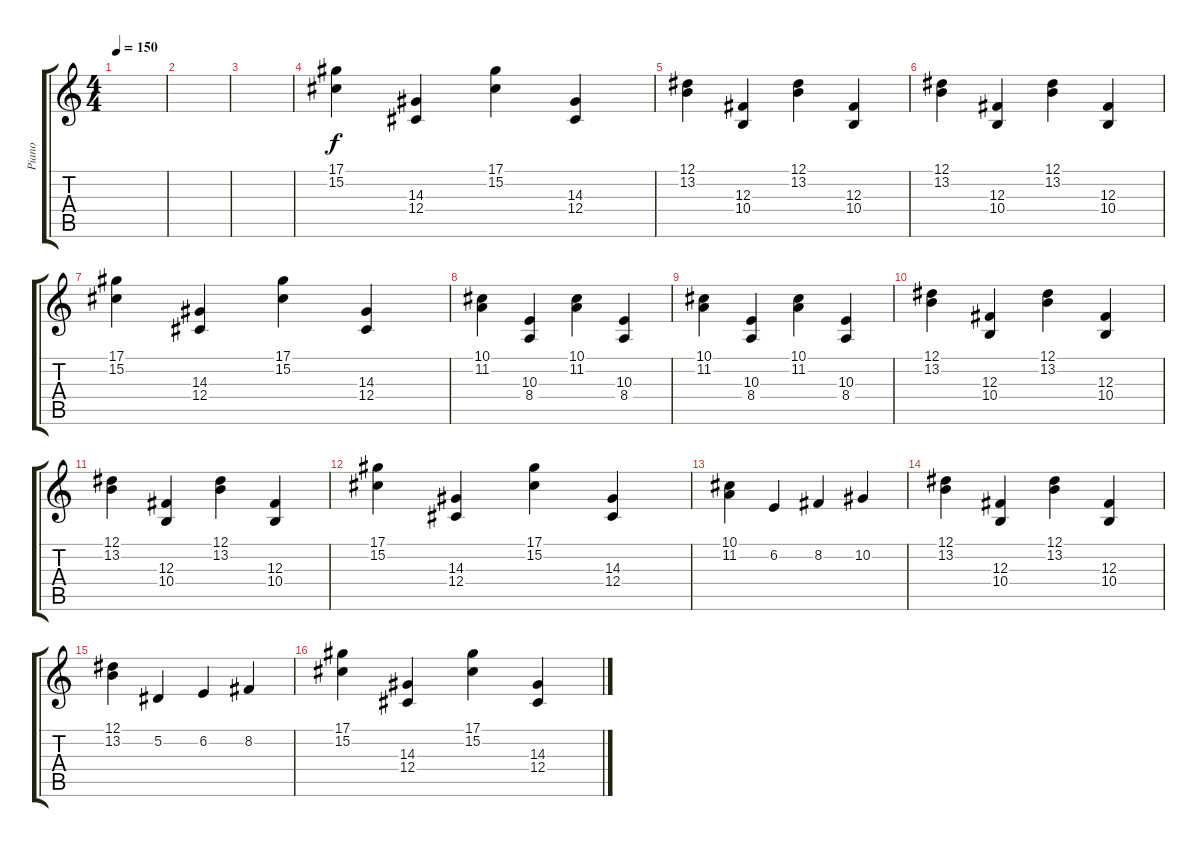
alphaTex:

\track ("Piano" "Piano") {instrument acousticgrandpiano}
\staff {score tabs}
\tuning (Eb4 Bb3 Gb3 Db3 Ab2 Eb2) {hide}
\ts (4 4)
\tempo 150
\clef g2
\ks c
|
|
|
(17.1 15.2).4 (14.3 12.4).4 (17.1 15.2).4 (14.3 12.4).4 |
(12.1 13.2).4 (12.3 10.4).4 (12.1 13.2).4 (12.3 10.4).4 |
(12.1 13.2).4 (12.3 10.4).4 (12.1 13.2).4 (12.3 10.4).4 |
(17.1 15.2).4 (14.3 12.4).4 (17.1 15.2).4 (14.3 12.4).4 |
(10.1 11.2).4 (10.3 8.4).4 (10.1 11.2).4 (10.3 8.4).4 |
(10.1 11.2).4 (10.3 8.4).4 (10.1 11.2).4 (10.3 8.4).4 |
(12.1 13.2).4 (12.3 10.4).4 (12.1 13.2).4 (12.3 10.4).4 |
(12.1 13.2).4 (12.3 10.4).4 (12.1 13.2).4 (12.3 10.4).4 |
(17.1 15.2).4 (14.3 12.4).4 (17.1 15.2).4 (14.3 12.4).4 |
(10.1 11.2).4 6.2.4 8.2.4 10.2.4 |
(12.1 13.2).4 (12.3 10.4).4 (12.1 13.2).4 (12.3 10.4).4 |
(12.1 13.2).4 5.2.4 6.2.4 8.2.4 |
(17.1 15.2).4 (14.3 12.4).4 (17.1 15.2).4 (14.3 12.4).4
